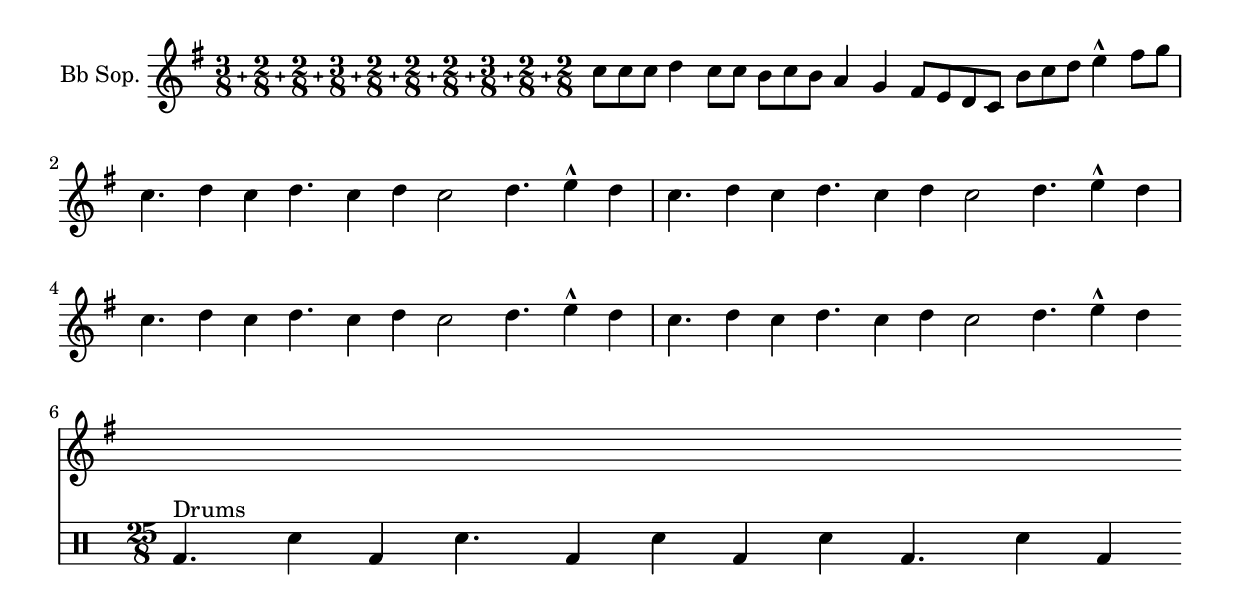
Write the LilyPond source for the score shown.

%%  Do not edit this file; it is auto-generated from LSR!
\version "2.10.12"

\header { texidoc = "
Though the set-time-signature thing was not the most essential here, it
has been included to show the beat of this piece (which is a template
of a real balkan song!).
" }

#(define (compound-time one two three four five six seven eight nine ten num)
  (markup #:override '(baseline-skip . 0) #:number 
   (#:line ((#:column (one num)) #:vcenter "+" (#:column (two num)) #:vcenter "+" (#:column (three num)) #:vcenter "+" (#:column (four num)) #:vcenter "+" (#:column (five num)) #:vcenter "+" (#:column (six num)) #:vcenter "+" (#:column (seven num)) #:vcenter "+" (#:column (eight num)) #:vcenter "+" (#:column (nine num)) #:vcenter "+" (#:column (ten num))))))


melody =
{         \relative c'' {
        \set Staff.instrumentName = "Bb Sop."
        \key g \major \time 25/8
	  \override Staff.TimeSignature #'stencil = #ly:text-interface::print
  \override Staff.TimeSignature #'text = #(compound-time "3" "2" "2" "3" "2" "2" "2" "3" "2" "2" "8" )
        c8[ c c] d4 c8[ c] b[ c b] a4 g fis8[ e d c] b'[ c d] e4-^ fis8[ g] | \break
        c,4. d4 c4 d4. c4 d c2 d4. e4-^ d4 |
        c4. d4 c4 d4. c4 d c2 d4. e4-^ d4 | \break
        c4. d4 c4 d4. c4 d c2 d4. e4-^ d4 |
        c4. d4 c4 d4. c4 d c2 d4. e4-^ d4 | \break }
}
drum = {
        \new DrumStaff \drummode
        {
                \bar "|:" bd4. ^\markup { "Drums" } sn4 bd \bar ":" sn4. bd4 sn \bar ":"
                bd sn bd4. sn4 bd \bar ":|" 
        }
}

{
 \melody 
 \drum 
}
